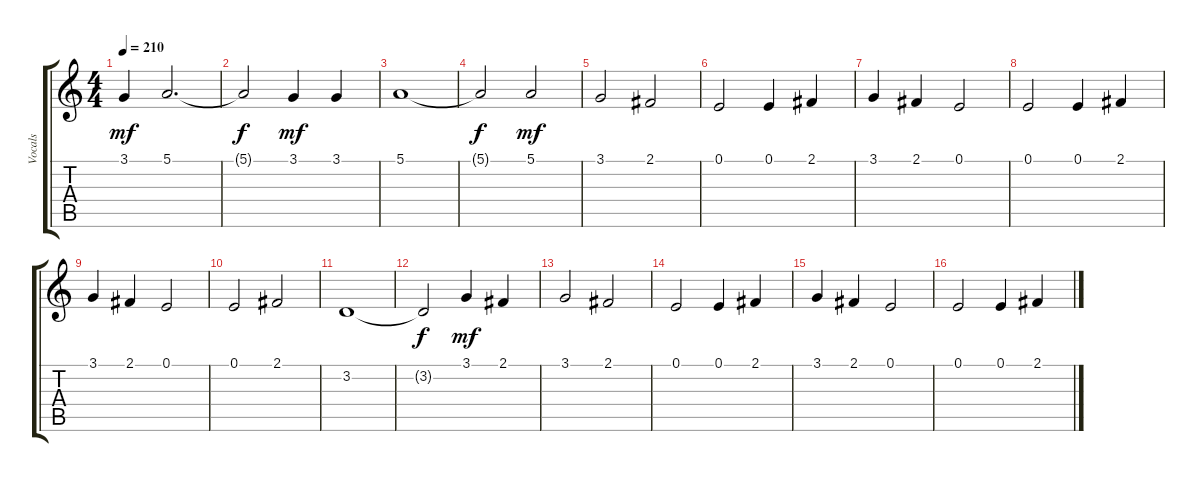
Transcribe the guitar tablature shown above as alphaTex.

\track ("Vocals" "Vocals") {instrument oboe}
\staff {score tabs}
\tuning (E4 B3 G3 D3 A2 E2) {hide}
\ts (4 4)
\tempo 210
\clef g2
\ks c
3.1.4{dy mf} 5.1.2{d} |
5.1{t}.2{dy f} 3.1.4{dy mf} 3.1.4 |
5.1.1 |
5.1{t}.2{dy f} 5.1.2{dy mf} |
3.1.2 2.1.2 |
0.1.2 0.1.4 2.1.4 |
3.1.4 2.1.4 0.1.2 |
0.1.2 0.1.4 2.1.4 |
3.1.4 2.1.4 0.1.2 |
0.1.2 2.1.2 |
3.2.1 |
3.2{t}.2{dy f} 3.1.4{dy mf} 2.1.4 |
3.1.2 2.1.2 |
0.1.2 0.1.4 2.1.4 |
3.1.4 2.1.4 0.1.2 |
0.1.2 0.1.4 2.1.4
